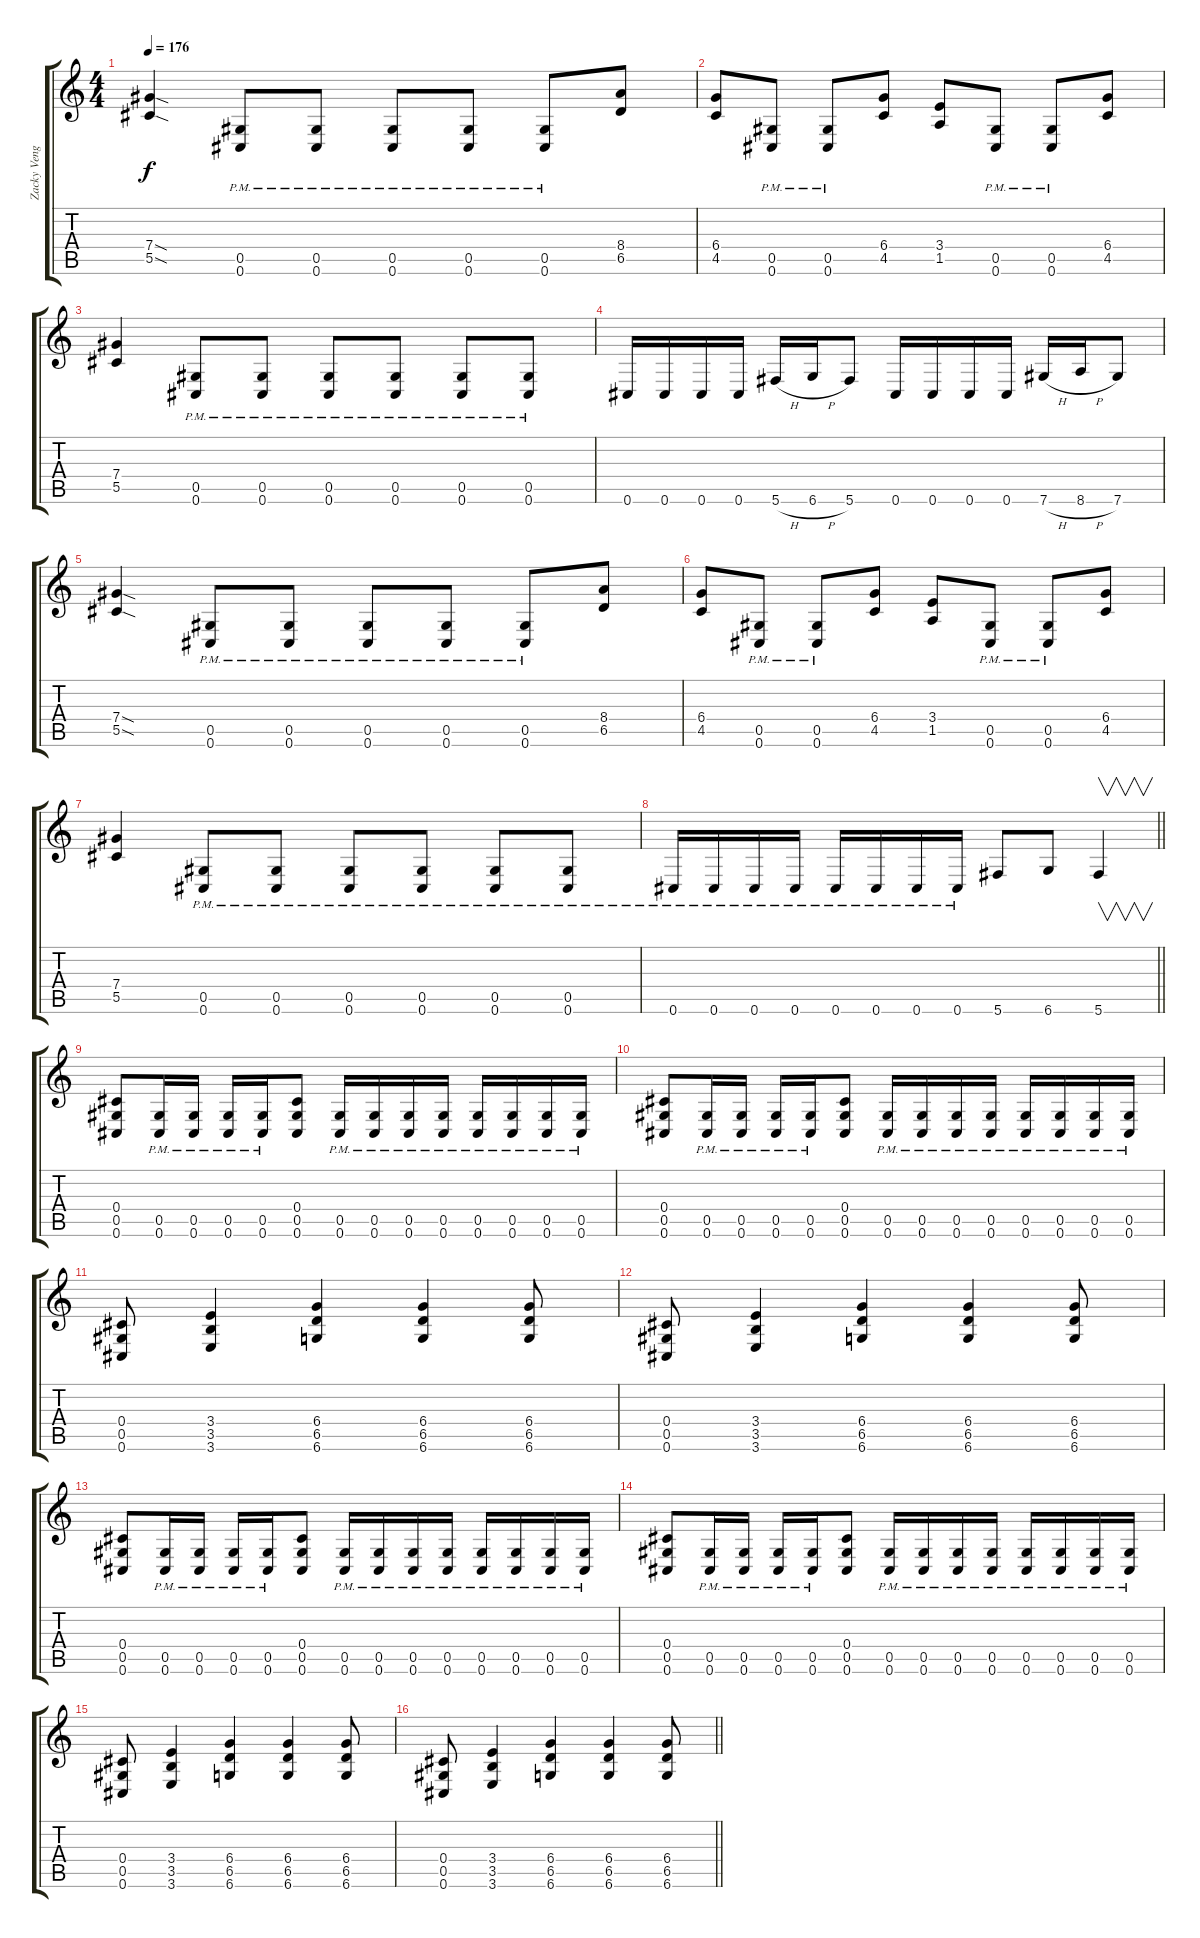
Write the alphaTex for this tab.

\track ("Zacky Vengeance" "Zacky Veng") {instrument distortionguitar}
\staff {score tabs}
\tuning (Eb4 Bb3 Gb3 Db3 Ab2 Db2) {hide}
\ts (4 4)
\tempo 176
\clef g2
\ks c
(7.4{sod} 5.5{sod}).4{dy f balance 0} (0.5{pm} 0.6{pm}).8 (0.5{pm} 0.6{pm}).8 (0.5{pm} 0.6{pm}).8 (0.5{pm} 0.6{pm}).8 (0.5{pm} 0.6{pm}).8 (8.4 6.5).8 |
(6.4 4.5).8 (0.5{pm} 0.6{pm}).8 (0.5{pm} 0.6{pm}).8 (6.4 4.5).8 (3.4 1.5).8 (0.5{pm} 0.6{pm}).8 (0.5{pm} 0.6{pm}).8 (6.4 4.5).8 |
(7.4 5.5).4 (0.5{pm} 0.6{pm}).8 (0.5{pm} 0.6{pm}).8 (0.5{pm} 0.6{pm}).8 (0.5{pm} 0.6{pm}).8 (0.5{pm} 0.6{pm}).8 (0.5{pm} 0.6{pm}).8 |
0.6.16 0.6.16 0.6.16 0.6.16 5.6{h}.16 6.6{h}.16 5.6.8 0.6.16 0.6.16 0.6.16 0.6.16 7.6{h}.16 8.6{h}.16 7.6.8 |
(7.4{sod} 5.5{sod}).4 (0.5{pm} 0.6{pm}).8 (0.5{pm} 0.6{pm}).8 (0.5{pm} 0.6{pm}).8 (0.5{pm} 0.6{pm}).8 (0.5{pm} 0.6{pm}).8 (8.4 6.5).8 |
(6.4 4.5).8 (0.5{pm} 0.6{pm}).8 (0.5{pm} 0.6{pm}).8 (6.4 4.5).8 (3.4 1.5).8 (0.5{pm} 0.6{pm}).8 (0.5{pm} 0.6{pm}).8 (6.4 4.5).8 |
(7.4 5.5).4 (0.5{pm} 0.6{pm}).8 (0.5{pm} 0.6{pm}).8 (0.5{pm} 0.6{pm}).8 (0.5{pm} 0.6{pm}).8 (0.5{pm} 0.6{pm}).8 (0.5{pm} 0.6{pm}).8 |
\barLineRight lightlight
0.6{pm}.16 0.6{pm}.16 0.6{pm}.16 0.6{pm}.16 0.6{pm}.16 0.6{pm}.16 0.6{pm}.16 0.6{pm}.16 5.6.8 6.6.8 5.6.4{v} |
(0.4 0.5 0.6).8{volume 13 balance 8} (0.5{pm} 0.6{pm}).16 (0.5{pm} 0.6{pm}).16 (0.5{pm} 0.6{pm}).16 (0.5{pm} 0.6{pm}).16 (0.4 0.5 0.6).8 (0.5{pm} 0.6{pm}).16 (0.5{pm} 0.6{pm}).16 (0.5{pm} 0.6{pm}).16 (0.5{pm} 0.6{pm}).16 (0.5{pm} 0.6{pm}).16 (0.5{pm} 0.6{pm}).16 (0.5{pm} 0.6{pm}).16 (0.5{pm} 0.6{pm}).16 |
(0.4 0.5 0.6).8 (0.5{pm} 0.6{pm}).16 (0.5{pm} 0.6{pm}).16 (0.5{pm} 0.6{pm}).16 (0.5{pm} 0.6{pm}).16 (0.4 0.5 0.6).8 (0.5{pm} 0.6{pm}).16 (0.5{pm} 0.6{pm}).16 (0.5{pm} 0.6{pm}).16 (0.5{pm} 0.6{pm}).16 (0.5{pm} 0.6{pm}).16 (0.5{pm} 0.6{pm}).16 (0.5{pm} 0.6{pm}).16 (0.5{pm} 0.6{pm}).16 |
(0.4 0.5 0.6).8 (3.4 3.5 3.6).4 (6.4 6.5 6.6).4 (6.4 6.5 6.6).4 (6.4 6.5 6.6).8 |
(0.4 0.5 0.6).8 (3.4 3.5 3.6).4 (6.4 6.5 6.6).4 (6.4 6.5 6.6).4 (6.4 6.5 6.6).8 |
(0.4 0.5 0.6).8 (0.5{pm} 0.6{pm}).16 (0.5{pm} 0.6{pm}).16 (0.5{pm} 0.6{pm}).16 (0.5{pm} 0.6{pm}).16 (0.4 0.5 0.6).8 (0.5{pm} 0.6{pm}).16 (0.5{pm} 0.6{pm}).16 (0.5{pm} 0.6{pm}).16 (0.5{pm} 0.6{pm}).16 (0.5{pm} 0.6{pm}).16 (0.5{pm} 0.6{pm}).16 (0.5{pm} 0.6{pm}).16 (0.5{pm} 0.6{pm}).16 |
(0.4 0.5 0.6).8 (0.5{pm} 0.6{pm}).16 (0.5{pm} 0.6{pm}).16 (0.5{pm} 0.6{pm}).16 (0.5{pm} 0.6{pm}).16 (0.4 0.5 0.6).8 (0.5{pm} 0.6{pm}).16 (0.5{pm} 0.6{pm}).16 (0.5{pm} 0.6{pm}).16 (0.5{pm} 0.6{pm}).16 (0.5{pm} 0.6{pm}).16 (0.5{pm} 0.6{pm}).16 (0.5{pm} 0.6{pm}).16 (0.5{pm} 0.6{pm}).16 |
(0.4 0.5 0.6).8 (3.4 3.5 3.6).4 (6.4 6.5 6.6).4 (6.4 6.5 6.6).4 (6.4 6.5 6.6).8 |
\barLineRight lightlight
(0.4 0.5 0.6).8 (3.4 3.5 3.6).4 (6.4 6.5 6.6).4 (6.4 6.5 6.6).4 (6.4 6.5 6.6).8
